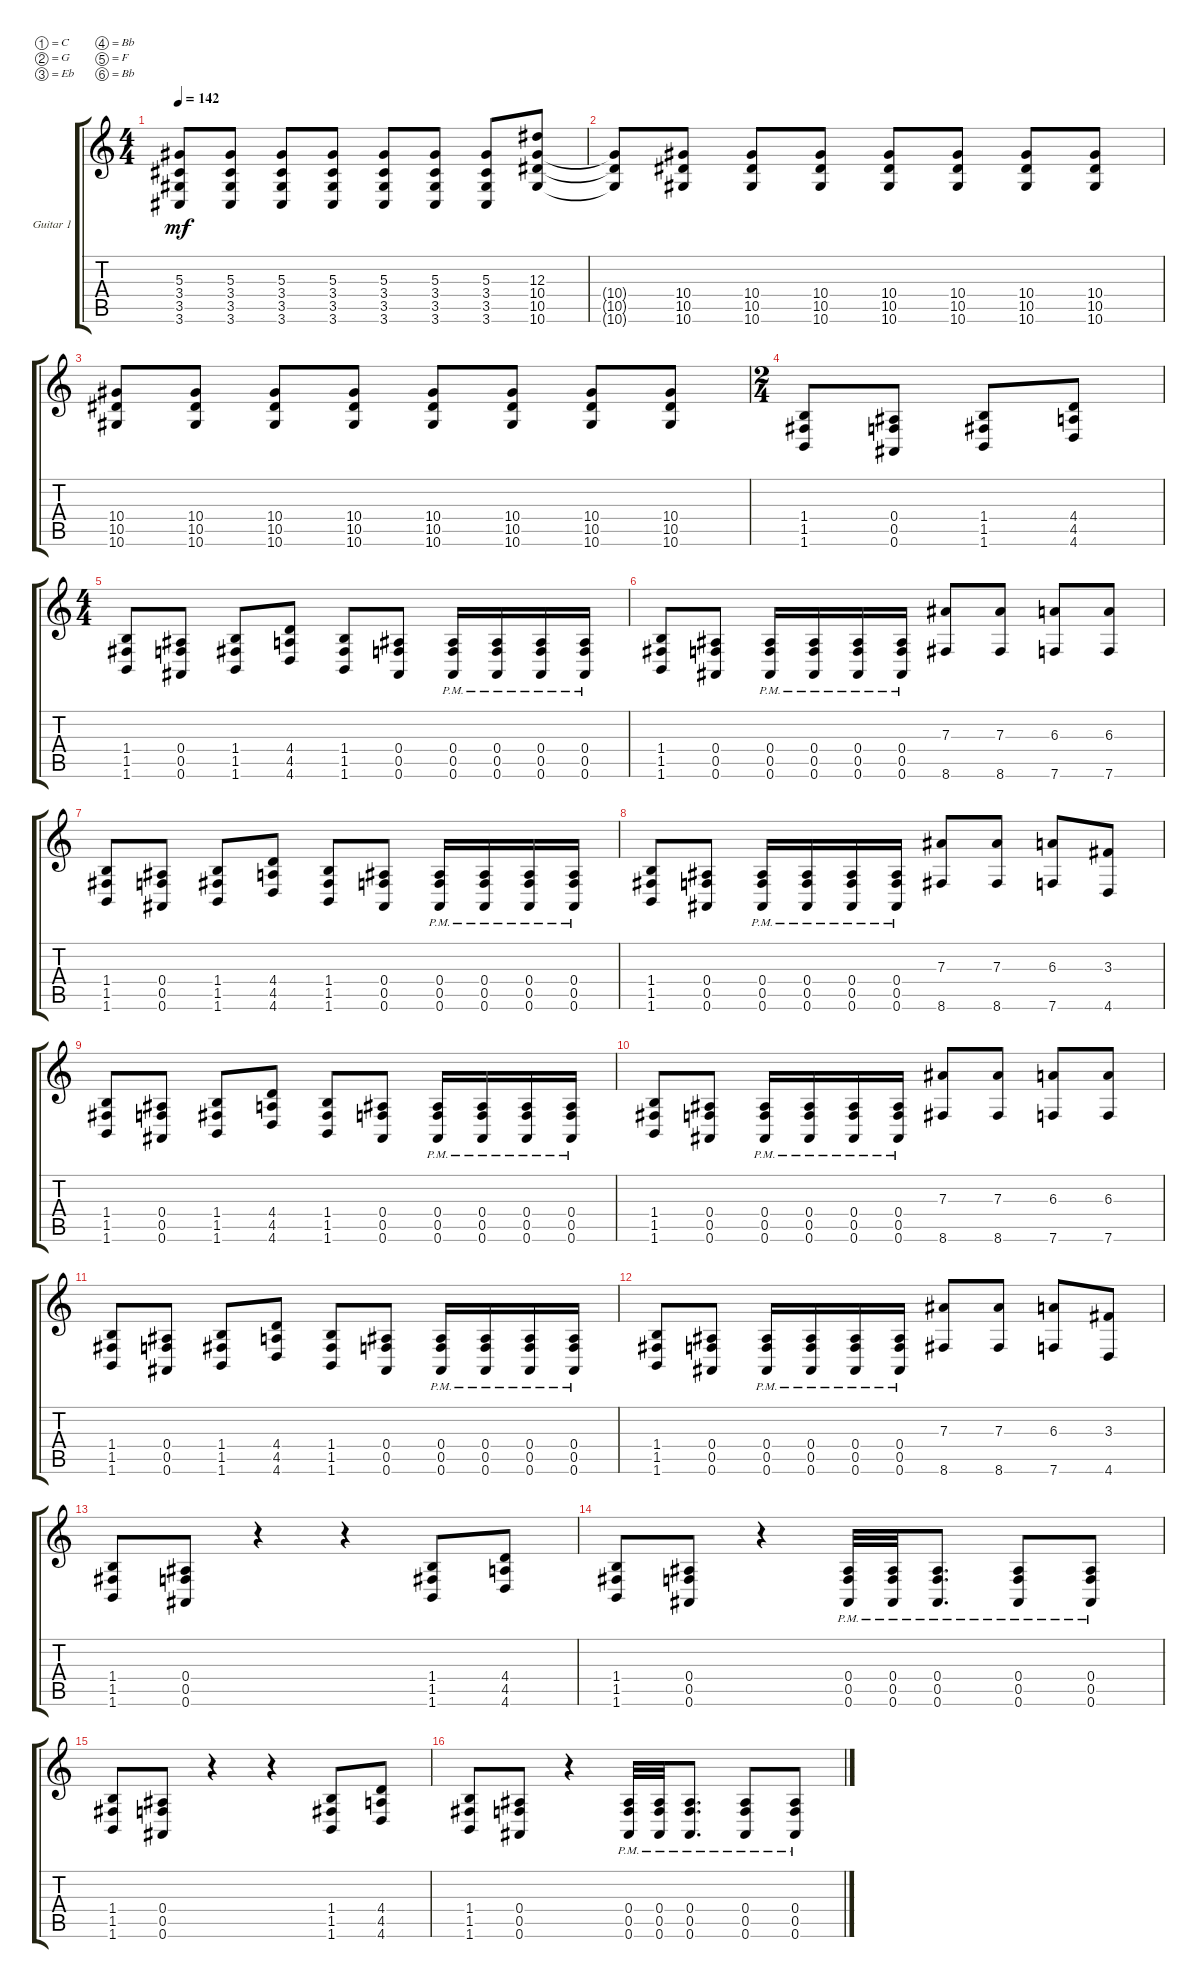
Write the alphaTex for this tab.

\defaultSystemsLayout 4
\bracketExtendMode groupsimilarinstruments
\firstSystemTrackNameOrientation horizontal
\otherSystemsTrackNameOrientation horizontal
\track ("Guitar 1" "Guitar 1") {instrument overdrivenguitar}
\staff {score tabs}
\tuning (C4 G3 Eb3 Bb2 F2 Bb1)
\ts (4 4)
\tempo 142
\clef g2
\ks c
(3.4{t} 3.5{t} 3.6{t} 5.3{t}).8{dy mf} (3.6 3.5 3.4 5.3).8 (3.4 3.5 3.6 5.3).8 (3.6 3.5 3.4 5.3).8 (3.4 3.5 3.6 5.3).8 (3.6 3.5 3.4 5.3).8 (3.4 3.5 3.6 5.3).8 (10.6 10.5 10.4 12.3).8 |
(10.4{t} 10.5{t} 10.6{t}).8 (10.6 10.5 10.4).8 (10.4 10.5 10.6).8 (10.6 10.5 10.4).8 (10.4 10.5 10.6).8 (10.6 10.5 10.4).8 (10.4 10.5 10.6).8 (10.6 10.5 10.4).8 |
(10.4 10.5 10.6).8 (10.6 10.5 10.4).8 (10.4 10.5 10.6).8 (10.6 10.5 10.4).8 (10.4 10.5 10.6).8 (10.6 10.5 10.4).8 (10.4 10.5 10.6).8 (10.6 10.5 10.4).8 |
\ts (2 4)
(1.6 1.5 1.4).8 (0.4 0.5 0.6).8 (1.6 1.5 1.4).8 (4.4 4.5 4.6).8 |
\ts (4 4)
(1.6 1.5 1.4).8 (0.4 0.5 0.6).8 (1.6 1.5 1.4).8 (4.4 4.5 4.6).8 (1.4 1.5 1.6).8 (0.6 0.5 0.4).8 (0.4{pm} 0.5{pm} 0.6{pm}).16 (0.4{pm} 0.5{pm} 0.6{pm}).16 (0.4{pm} 0.5{pm} 0.6{pm}).16 (0.4{pm} 0.5{pm} 0.6{pm}).16 |
(1.4 1.5 1.6).8 (0.6 0.5 0.4).8 (0.4{pm} 0.5{pm} 0.6{pm}).16 (0.4{pm} 0.5{pm} 0.6{pm}).16 (0.4{pm} 0.5{pm} 0.6{pm}).16 (0.4{pm} 0.5{pm} 0.6{pm}).16 (7.3 8.6).8 (7.3 8.6).8 (6.3 7.6).8 (6.3 7.6).8 |
(1.6 1.5 1.4).8 (0.4 0.5 0.6).8 (1.6 1.5 1.4).8 (4.4 4.5 4.6).8 (1.4 1.5 1.6).8 (0.6 0.5 0.4).8 (0.4{pm} 0.5{pm} 0.6{pm}).16 (0.4{pm} 0.5{pm} 0.6{pm}).16 (0.4{pm} 0.5{pm} 0.6{pm}).16 (0.4{pm} 0.5{pm} 0.6{pm}).16 |
(1.4 1.5 1.6).8 (0.6 0.5 0.4).8 (0.4{pm} 0.5{pm} 0.6{pm}).16 (0.4{pm} 0.5{pm} 0.6{pm}).16 (0.4{pm} 0.5{pm} 0.6{pm}).16 (0.4{pm} 0.5{pm} 0.6{pm}).16 (7.3 8.6).8 (7.3 8.6).8 (6.3 7.6).8 (3.3 4.6).8 |
(1.6 1.5 1.4).8 (0.4 0.5 0.6).8 (1.6 1.5 1.4).8 (4.4 4.5 4.6).8 (1.4 1.5 1.6).8 (0.6 0.5 0.4).8 (0.4{pm} 0.5{pm} 0.6{pm}).16 (0.4{pm} 0.5{pm} 0.6{pm}).16 (0.4{pm} 0.5{pm} 0.6{pm}).16 (0.4{pm} 0.5{pm} 0.6{pm}).16 |
(1.4 1.5 1.6).8 (0.6 0.5 0.4).8 (0.4{pm} 0.5{pm} 0.6{pm}).16 (0.4{pm} 0.5{pm} 0.6{pm}).16 (0.4{pm} 0.5{pm} 0.6{pm}).16 (0.4{pm} 0.5{pm} 0.6{pm}).16 (7.3 8.6).8 (7.3 8.6).8 (6.3 7.6).8 (6.3 7.6).8 |
(1.6 1.5 1.4).8 (0.4 0.5 0.6).8 (1.6 1.5 1.4).8 (4.4 4.5 4.6).8 (1.4 1.5 1.6).8 (0.6 0.5 0.4).8 (0.4{pm} 0.5{pm} 0.6{pm}).16 (0.4{pm} 0.5{pm} 0.6{pm}).16 (0.4{pm} 0.5{pm} 0.6{pm}).16 (0.4{pm} 0.5{pm} 0.6{pm}).16 |
(1.4 1.5 1.6).8 (0.6 0.5 0.4).8 (0.4{pm} 0.5{pm} 0.6{pm}).16 (0.4{pm} 0.5{pm} 0.6{pm}).16 (0.4{pm} 0.5{pm} 0.6{pm}).16 (0.4{pm} 0.5{pm} 0.6{pm}).16 (7.3 8.6).8 (7.3 8.6).8 (6.3 7.6).8 (3.3 4.6).8 |
(1.6 1.5 1.4).8 (0.4 0.5 0.6).8 r.4 r.4 (1.6 1.5 1.4).8 (4.4 4.5 4.6).8 |
(1.6 1.5 1.4).8 (0.4 0.5 0.6).8 r.4 (0.6{pm} 0.5{pm} 0.4{pm}).32 (0.6{pm} 0.4{pm} 0.5{pm}).32 (0.6{pm} 0.5{pm} 0.4{pm}).8{d} (0.6{pm} 0.4{pm} 0.5{pm}).8 (0.6{pm} 0.5{pm} 0.4{pm}).8 |
(1.6 1.5 1.4).8 (0.4 0.5 0.6).8 r.4 r.4 (1.6 1.5 1.4).8 (4.4 4.5 4.6).8 |
(1.6 1.5 1.4).8 (0.4 0.5 0.6).8 r.4 (0.6{pm} 0.5{pm} 0.4{pm}).32 (0.6{pm} 0.4{pm} 0.5{pm}).32 (0.6{pm} 0.5{pm} 0.4{pm}).8{d} (0.6{pm} 0.4{pm} 0.5{pm}).8 (0.6{pm} 0.5{pm} 0.4{pm}).8
